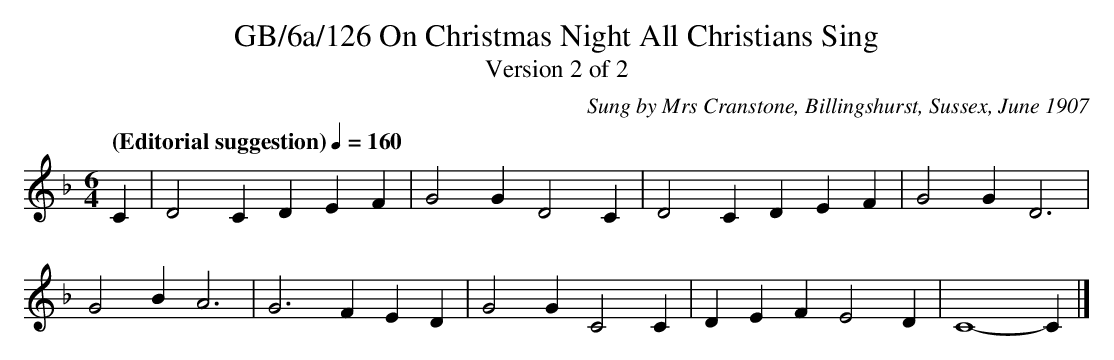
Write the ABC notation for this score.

X:1
T:GB/6a/126 On Christmas Night All Christians Sing
T:Version 2 of 2
C:Sung by Mrs Cranstone, Billingshurst, Sussex, June 1907
M:6/4
L:1/8
Q:"(Editorial suggestion)" 1/4=160
K:Cmix
C2 | D4 C2 D2 E2 F2 | G4 G2 D4 C2 | D4 C2 D2 E2 F2 | G4 G2 D6 |
G4 B2 A6 | G6 F2 E2 D2 | G4 G2 C4 C2 | D2 E2 F2 E4 D2 | C8-C2 |]
